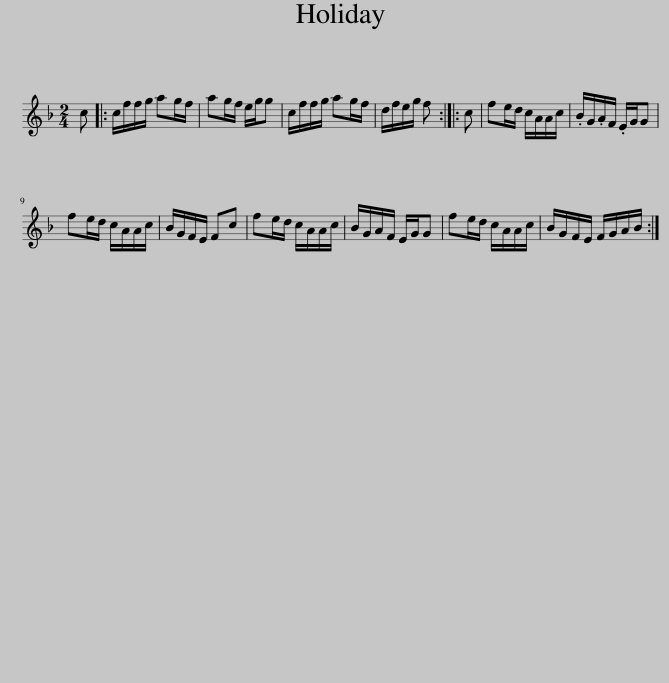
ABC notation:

X:1
L:1/8
M:2/4
I:linebreak $
K:F
V:1 treble
V:1
 c |: c/f/f/g/ ag/f/ | ag/f/ e/g/g | c/f/f/g/ ag/f/ | d/f/e/g/ f :: %5
 c | fe/d/ c/A/A/c/ | .B/G/.A/F/ .E/G/G |$ fe/d/ c/A/A/c/ | B/G/F/E/ Fc | %10
 fe/d/ c/A/A/c/ | B/G/A/F/ E/G/G | fe/d/ c/A/A/c/ | B/G/F/E/ F/G/A/B/ :| %14
